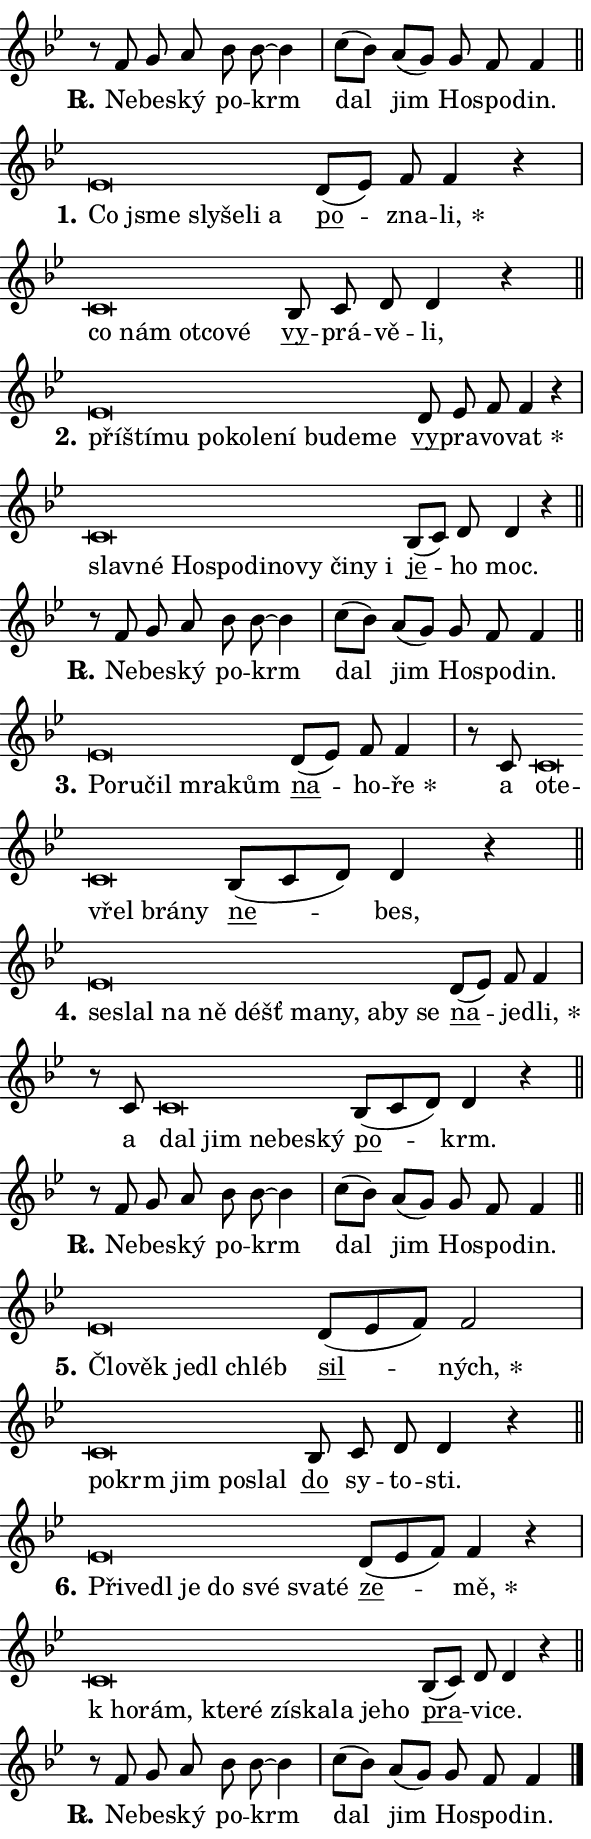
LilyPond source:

\version "2.24.0"
\header { tagline = "" }
\paper {
  indent = 0\cm
  top-margin = 0\cm
  right-margin = 0.13\cm % to fit lyric hyphens
  bottom-margin = 0\cm
  left-margin = 0\cm
  paper-width = 10\cm
  page-breaking = #ly:one-page-breaking
  system-system-spacing.basic-distance = #11
  score-system-spacing.basic-distance = #11
  ragged-last = ##f
}


%% Author: Thomas Morley
%% https://lists.gnu.org/archive/html/lilypond-user/2020-05/msg00002.html
#(define (line-position grob)
"Returns position of @var[grob} in current system:
   @code{'start}, if at first time-step
   @code{'end}, if at last time-step
   @code{'middle} otherwise
"
  (let* ((col (ly:item-get-column grob))
         (ln (ly:grob-object col 'left-neighbor))
         (rn (ly:grob-object col 'right-neighbor))
         (col-to-check-left (if (ly:grob? ln) ln col))
         (col-to-check-right (if (ly:grob? rn) rn col))
         (break-dir-left
           (and
             (ly:grob-property col-to-check-left 'non-musical #f)
             (ly:item-break-dir col-to-check-left)))
         (break-dir-right
           (and
             (ly:grob-property col-to-check-right 'non-musical #f)
             (ly:item-break-dir col-to-check-right))))
        (cond ((eqv? 1 break-dir-left) 'start)
              ((eqv? -1 break-dir-right) 'end)
              (else 'middle))))

#(define (tranparent-at-line-position vctor)
  (lambda (grob)
  "Relying on @code{line-position} select the relevant enry from @var{vctor}.
Used to determine transparency,"
    (case (line-position grob)
      ((end) (not (vector-ref vctor 0)))
      ((middle) (not (vector-ref vctor 1)))
      ((start) (not (vector-ref vctor 2))))))

noteHeadBreakVisibility =
#(define-music-function (break-visibility)(vector?)
"Makes @code{NoteHead}s transparent relying on @var{break-visibility}"
#{
  \override NoteHead.transparent =
    #(tranparent-at-line-position break-visibility)
#})

#(define delete-ledgers-for-transparent-note-heads
  (lambda (grob)
    "Reads whether a @code{NoteHead} is transparent.
If so this @code{NoteHead} is removed from @code{'note-heads} from
@var{grob}, which is supposed to be @code{LedgerLineSpanner}.
As a result ledgers are not printed for this @code{NoteHead}"
    (let* ((nhds-array (ly:grob-object grob 'note-heads))
           (nhds-list
             (if (ly:grob-array? nhds-array)
                 (ly:grob-array->list nhds-array)
                 '()))
           ;; Relies on the transparent-property being done before
           ;; Staff.LedgerLineSpanner.after-line-breaking is executed.
           ;; This is fragile ...
           (to-keep
             (remove
               (lambda (nhd)
                 (ly:grob-property nhd 'transparent #f))
               nhds-list)))
      ;; TODO find a better method to iterate over grob-arrays, similiar
      ;; to filter/remove etc for lists
      ;; For now rebuilt from scratch
      (set! (ly:grob-object grob 'note-heads)  '())
      (for-each
        (lambda (nhd)
          (ly:pointer-group-interface::add-grob grob 'note-heads nhd))
        to-keep))))

squashNotes = {
  \override NoteHead.X-extent = #'(-0.2 . 0.2)
  \override NoteHead.Y-extent = #'(-0.75 . 0)
  \override NoteHead.stencil =
    #(lambda (grob)
       (let ((pos (ly:grob-property grob 'staff-position)))
         (begin
           (if (< pos -7) (display "ERROR: Lower brevis then expected\n") (display ""))
           (if (<= pos -6) ly:text-interface::print ly:note-head::print))))
}
unSquashNotes = {
  \revert NoteHead.X-extent
  \revert NoteHead.Y-extent
  \revert NoteHead.stencil
}

hideNotes = \noteHeadBreakVisibility #begin-of-line-visible
unHideNotes = \noteHeadBreakVisibility #all-visible

% work-around for resetting accidentals
% https://lilypond.org/doc/v2.23/Documentation/notation/displaying-rhythms#unmetered-music
cadenzaMeasure = {
  \cadenzaOff
  \partial 1024 s1024
  \cadenzaOn
}

#(define-markup-command (accent layout props text) (markup?)
  "Underline accented syllable"
  (interpret-markup layout props
    #{\markup \override #'(offset . 4.3) \underline { #text }#}))

responsum = \markup \concat {
  "R" \hspace #-1.05 \path #0.1 #'((moveto 0 0.07) (lineto 0.9 0.8)) \hspace #0.05 "."
}

spaceSize = #0.6828661417322834 % exact space size for TeX Gyre Schola

\layout {
  \context {
    \Staff
    \remove "Time_signature_engraver"
    \override LedgerLineSpanner.after-line-breaking = #delete-ledgers-for-transparent-note-heads
  }
  \context {
    \Lyrics {
      \override LyricSpace.minimum-distance = \spaceSize
      \override LyricText.font-name = #"TeX Gyre Schola"
      \override LyricText.font-size = 1
      \override StanzaNumber.font-name = #"TeX Gyre Schola Bold"
      \override StanzaNumber.font-size = 1
    }
  }
  \context {
    \Score 
    \override NoteHead.text =
      #(lambda (grob) 
        (let ((pos (ly:grob-property grob 'staff-position)))
          #{\markup {
            \combine
              \halign #-0.55 \raise #(if (= pos -6) 0 0.5) \override #'(thickness . 2) \draw-line #'(3.2 . 0)
              \musicglyph "noteheads.sM1"
          }#}))
  }
}

% magnetic-lyrics.ily
%
%   written by
%     Jean Abou Samra <jean@abou-samra.fr>
%     Werner Lemberg <wl@gnu.org>
%
%   adapted by
%     Jiri Hon <jiri.hon@gmail.com>
%
% Version 2022-Apr-15

% https://www.mail-archive.com/lilypond-user@gnu.org/msg149350.html

#(define (Left_hyphen_pointer_engraver context)
   "Collect syllable-hyphen-syllable occurrences in lyrics and store
them in properties.  This engraver only looks to the left.  For
example, if the lyrics input is @code{foo -- bar}, it does the
following.

@itemize @bullet
@item
Set the @code{text} property of the @code{LyricHyphen} grob between
@q{foo} and @q{bar} to @code{foo}.

@item
Set the @code{left-hyphen} property of the @code{LyricText} grob with
text @q{foo} to the @code{LyricHyphen} grob between @q{foo} and
@q{bar}.
@end itemize

Use this auxiliary engraver in combination with the
@code{lyric-@/text::@/apply-@/magnetic-@/offset!} hook."
   (let ((hyphen #f)
         (text #f))
     (make-engraver
      (acknowledgers
       ((lyric-syllable-interface engraver grob source-engraver)
        (set! text grob)))
      (end-acknowledgers
       ((lyric-hyphen-interface engraver grob source-engraver)
        ;(when (not (grob::has-interface grob 'lyric-space-interface))
          (set! hyphen grob)));)
      ((stop-translation-timestep engraver)
       (when (and text hyphen)
         (ly:grob-set-object! text 'left-hyphen hyphen))
       (set! text #f)
       (set! hyphen #f)))))

#(define (lyric-text::apply-magnetic-offset! grob)
   "If the space between two syllables is less than the value in
property @code{LyricText@/.details@/.squash-threshold}, move the right
syllable to the left so that it gets concatenated with the left
syllable.

Use this function as a hook for
@code{LyricText@/.after-@/line-@/breaking} if the
@code{Left_@/hyphen_@/pointer_@/engraver} is active."
   (let ((hyphen (ly:grob-object grob 'left-hyphen #f)))
     (when hyphen
       (let ((left-text (ly:spanner-bound hyphen LEFT)))
         (when (grob::has-interface left-text 'lyric-syllable-interface)
           (let* ((common (ly:grob-common-refpoint grob left-text X))
                  (this-x-ext (ly:grob-extent grob common X))
                  (left-x-ext
                   (begin
                     ;; Trigger magnetism for left-text.
                     (ly:grob-property left-text 'after-line-breaking)
                     (ly:grob-extent left-text common X)))
                  ;; `delta` is the gap width between two syllables.
                  (delta (- (interval-start this-x-ext)
                            (interval-end left-x-ext)))
                  (details (ly:grob-property grob 'details))
                  (threshold (assoc-get 'squash-threshold details 0.2)))
             (when (< delta threshold)
               (let* (;; We have to manipulate the input text so that
                      ;; ligatures crossing syllable boundaries are not
                      ;; disabled.  For languages based on the Latin
                      ;; script this is essentially a beautification.
                      ;; However, for non-Western scripts it can be a
                      ;; necessity.
                      (lt (ly:grob-property left-text 'text))
                      (rt (ly:grob-property grob 'text))
                      (is-space (grob::has-interface hyphen 'lyric-space-interface))
                      (space (if is-space " " ""))
                      (extra-delta (if is-space spaceSize 0))
                      ;; Append new syllable.
                      (ltrt-space (if (and (string? lt) (string? rt))
                                (string-append lt space rt)
                                (make-concat-markup (list lt space rt))))
                      ;; Right-align `ltrt` to the right side.
                      (ltrt-space-markup (grob-interpret-markup
                               grob
                               (make-translate-markup
                                (cons (interval-length this-x-ext) 0)
                                (make-right-align-markup ltrt-space)))))
                 (begin
                   ;; Don't print `left-text`.
                   (ly:grob-set-property! left-text 'stencil #f)
                   ;; Set text and stencil (which holds all collected
                   ;; syllables so far) and shift it to the left.
                   (ly:grob-set-property! grob 'text ltrt-space)
                   (ly:grob-set-property! grob 'stencil ltrt-space-markup)
                   (ly:grob-translate-axis! grob (- (- delta extra-delta)) X))))))))))


#(define (lyric-hyphen::displace-bounds-first grob)
   ;; Make very sure this callback isn't triggered too early.
   (let ((left (ly:spanner-bound grob LEFT))
         (right (ly:spanner-bound grob RIGHT)))
     (ly:grob-property left 'after-line-breaking)
     (ly:grob-property right 'after-line-breaking)
     (ly:lyric-hyphen::print grob)))

squashThreshold = #0.4

\layout {
  \context {
    \Lyrics
    \consists #Left_hyphen_pointer_engraver
    \override LyricText.after-line-breaking =
      #lyric-text::apply-magnetic-offset!
    \override LyricHyphen.stencil = #lyric-hyphen::displace-bounds-first
    \override LyricText.details.squash-threshold = \squashThreshold
    \override LyricHyphen.minimum-distance = 0
    \override LyricHyphen.minimum-length = \squashThreshold
  }
}

squashText = \override LyricText.details.squash-threshold = 9999
unSquashText = \override LyricText.details.squash-threshold = \squashThreshold

leftText = \override LyricText.self-alignment-X = #LEFT
unLeftText = \revert LyricText.self-alignment-X

starOffset = #(lambda (grob) 
                (let ((x_offset (ly:self-alignment-interface::aligned-on-x-parent grob)))
                  (if (= x_offset 0) 0 (+ x_offset 1.2))))

star = #(define-music-function (syllable)(string?)
"Append star separator at the end of a syllable"
#{
  \once \override LyricText.X-offset = #starOffset
  \lyricmode { \markup {
    #syllable
    \override #'((font-name . "TeX Gyre Schola Bold")) \hspace #0.2 \lower #0.65 \larger "*"
  } }
#})

starAccent = #(define-music-function (syllable)(string?)
"Append star separator at the end of a syllable and make accent"
#{
  \once \override LyricText.X-offset = #starOffset
  \lyricmode { \markup {
    \accent #syllable
    \override #'((font-name . "TeX Gyre Schola Bold")) \hspace #0.2 \lower #0.65 \larger "*"
  } }
#})

breath = #(define-music-function (syllable)(string?)
"Append breathing indicator at the end of a syllable"
#{
  \lyricmode { \markup { #syllable "+" } }
#})

optionalBreath = #(define-music-function (syllable)(string?)
"Append optional breathing indicator at the end of a syllable"
#{
  \lyricmode { \markup { #syllable "(+)" } }
#})


\score {
    <<
        \new Voice = "melody" { \cadenzaOn \key bes \major \relative { r8 f' g a bes bes~ bes4 \cadenzaMeasure \bar "|" c8[( bes)] a[( g)] g f f4 \cadenzaMeasure \bar "||" \break } }
        \new Lyrics \lyricsto "melody" { \lyricmode { \set stanza = \responsum
Ne -- be -- ský po -- krm dal jim Ho -- spo -- din. } }
    >>
    \layout {}
}

\score {
    <<
        \new Voice = "melody" { \cadenzaOn \key bes \major \relative { \squashNotes es'\breve*1/16 \hideNotes \breve*1/16 \bar "" \breve*1/16 \bar "" \breve*1/16 \bar "" \breve*1/16 \breve*1/16 \bar "" \unHideNotes \unSquashNotes \bar "" d8[( es)] f f4 r \cadenzaMeasure \bar "|" \squashNotes c\breve*1/16 \hideNotes \breve*1/16 \bar "" \breve*1/16 \bar "" \breve*1/16 \breve*1/16 \bar "" \unHideNotes \unSquashNotes \bar "" bes8 c d d4 r \cadenzaMeasure \bar "||" \break } }
        \new Lyrics \lyricsto "melody" { \lyricmode { \set stanza = "1."
\leftText Co \squashText jsme sly -- še -- li a \unLeftText \unSquashText \markup \accent po -- zna -- \star li, \leftText co \squashText nám ot -- co -- vé \unLeftText \unSquashText \markup \accent vy -- prá -- vě -- li, } }
    >>
    \layout {}
}

\score {
    <<
        \new Voice = "melody" { \cadenzaOn \key bes \major \relative { \squashNotes es'\breve*1/16 \hideNotes \breve*1/16 \bar "" \breve*1/16 \bar "" \breve*1/16 \bar "" \breve*1/16 \bar "" \breve*1/16 \bar "" \breve*1/16 \bar "" \breve*1/16 \bar "" \breve*1/16 \breve*1/16 \bar "" \unHideNotes \unSquashNotes \bar "" d8 es f f4 r \cadenzaMeasure \bar "|" \squashNotes c\breve*1/16 \hideNotes \breve*1/16 \bar "" \breve*1/16 \bar "" \breve*1/16 \bar "" \breve*1/16 \bar "" \breve*1/16 \bar "" \breve*1/16 \bar "" \breve*1/16 \bar "" \breve*1/16 \breve*1/16 \bar "" \unHideNotes \unSquashNotes \bar "" bes8[( c)] d d4 r \cadenzaMeasure \bar "||" \break } }
        \new Lyrics \lyricsto "melody" { \lyricmode { \set stanza = "2."
\leftText pří -- \squashText ští -- mu po -- ko -- le -- ní bu -- de -- me \unLeftText \unSquashText \markup \accent vy -- pra -- vo -- \star vat \leftText slav -- \squashText né Ho -- spo -- di -- no -- vy či -- ny i \unLeftText \unSquashText \markup \accent je -- ho moc. } }
    >>
    \layout {}
}

\score {
    <<
        \new Voice = "melody" { \cadenzaOn \key bes \major \relative { r8 f' g a bes bes~ bes4 \cadenzaMeasure \bar "|" c8[( bes)] a[( g)] g f f4 \cadenzaMeasure \bar "||" \break } }
        \new Lyrics \lyricsto "melody" { \lyricmode { \set stanza = \responsum
Ne -- be -- ský po -- krm dal jim Ho -- spo -- din. } }
    >>
    \layout {}
}

\score {
    <<
        \new Voice = "melody" { \cadenzaOn \key bes \major \relative { \squashNotes es'\breve*1/16 \hideNotes \breve*1/16 \bar "" \breve*1/16 \bar "" \breve*1/16 \breve*1/16 \bar "" \unHideNotes \unSquashNotes \bar "" d8[( es)] f f4 \cadenzaMeasure \bar "|" r8 c8 \squashNotes c\breve*1/16 \hideNotes \breve*1/16 \bar "" \breve*1/16 \bar "" \breve*1/16 \breve*1/16 \bar "" \unHideNotes \unSquashNotes \bar "" bes8[( c d)] d4 r \cadenzaMeasure \bar "||" \break } }
        \new Lyrics \lyricsto "melody" { \lyricmode { \set stanza = "3."
\leftText Po -- \squashText ru -- čil mra -- kům \unLeftText \unSquashText \markup \accent na -- ho -- \star ře a \leftText o -- \squashText te -- vřel brá -- ny \unLeftText \unSquashText \markup \accent ne -- bes, } }
    >>
    \layout {}
}

\score {
    <<
        \new Voice = "melody" { \cadenzaOn \key bes \major \relative { \squashNotes es'\breve*1/16 \hideNotes \breve*1/16 \bar "" \breve*1/16 \bar "" \breve*1/16 \bar "" \breve*1/16 \bar "" \breve*1/16 \bar "" \breve*1/16 \bar "" \breve*1/16 \bar "" \breve*1/16 \breve*1/16 \bar "" \unHideNotes \unSquashNotes \bar "" d8[( es)] f f4 \cadenzaMeasure \bar "|" r8 c8 \squashNotes c\breve*1/16 \hideNotes \breve*1/16 \bar "" \breve*1/16 \bar "" \breve*1/16 \breve*1/16 \bar "" \unHideNotes \unSquashNotes \bar "" bes8[( c d)] d4 r \cadenzaMeasure \bar "||" \break } }
        \new Lyrics \lyricsto "melody" { \lyricmode { \set stanza = "4."
\leftText se -- \squashText slal na ně déšť ma -- ny, a -- by se \unLeftText \unSquashText \markup \accent na -- je -- \star dli, a \leftText dal \squashText jim ne -- be -- ský \unLeftText \unSquashText \markup \accent po -- krm. } }
    >>
    \layout {}
}

\score {
    <<
        \new Voice = "melody" { \cadenzaOn \key bes \major \relative { r8 f' g a bes bes~ bes4 \cadenzaMeasure \bar "|" c8[( bes)] a[( g)] g f f4 \cadenzaMeasure \bar "||" \break } }
        \new Lyrics \lyricsto "melody" { \lyricmode { \set stanza = \responsum
Ne -- be -- ský po -- krm dal jim Ho -- spo -- din. } }
    >>
    \layout {}
}

\score {
    <<
        \new Voice = "melody" { \cadenzaOn \key bes \major \relative { \squashNotes es'\breve*1/16 \hideNotes \breve*1/16 \bar "" \breve*1/16 \bar "" \breve*1/16 \breve*1/16 \bar "" \unHideNotes \unSquashNotes \bar "" d8[( es f)] f2 \cadenzaMeasure \bar "|" \squashNotes c\breve*1/16 \hideNotes \breve*1/16 \bar "" \breve*1/16 \bar "" \breve*1/16 \breve*1/16 \bar "" \unHideNotes \unSquashNotes \bar "" bes8 c d d4 r \cadenzaMeasure \bar "||" \break } }
        \new Lyrics \lyricsto "melody" { \lyricmode { \set stanza = "5."
\leftText Člo -- \squashText věk je -- dl chléb \unLeftText \unSquashText \markup \accent sil -- \star ných, \leftText po -- \squashText krm jim po -- slal \unLeftText \unSquashText \markup \accent do sy -- to -- sti. } }
    >>
    \layout {}
}

\score {
    <<
        \new Voice = "melody" { \cadenzaOn \key bes \major \relative { \squashNotes es'\breve*1/16 \hideNotes \breve*1/16 \bar "" \breve*1/16 \bar "" \breve*1/16 \bar "" \breve*1/16 \bar "" \breve*1/16 \bar "" \breve*1/16 \breve*1/16 \bar "" \unHideNotes \unSquashNotes \bar "" d8[( es f)] f4 r \cadenzaMeasure \bar "|" \squashNotes c\breve*1/16 \hideNotes \breve*1/16 \bar "" \breve*1/16 \bar "" \breve*1/16 \bar "" \breve*1/16 \bar "" \breve*1/16 \bar "" \breve*1/16 \bar "" \breve*1/16 \breve*1/16 \bar "" \unHideNotes \unSquashNotes \bar "" bes8[( c)] d d4 r \cadenzaMeasure \bar "||" \break } }
        \new Lyrics \lyricsto "melody" { \lyricmode { \set stanza = "6."
\leftText Při -- \squashText ve -- dl je do své sva -- té \unLeftText \unSquashText \markup \accent ze -- \star mě, \leftText "k ho" -- \squashText rám, kte -- ré zí -- ska -- la je -- ho \unLeftText \unSquashText \markup \accent pra -- vi -- ce. } }
    >>
    \layout {}
}

\score {
    <<
        \new Voice = "melody" { \cadenzaOn \key bes \major \relative { r8 f' g a bes bes~ bes4 \cadenzaMeasure \bar "|" c8[( bes)] a[( g)] g f f4 \cadenzaMeasure \bar "||" \break } \bar "|." }
        \new Lyrics \lyricsto "melody" { \lyricmode { \set stanza = \responsum
Ne -- be -- ský po -- krm dal jim Ho -- spo -- din. } }
    >>
    \layout {}
}
